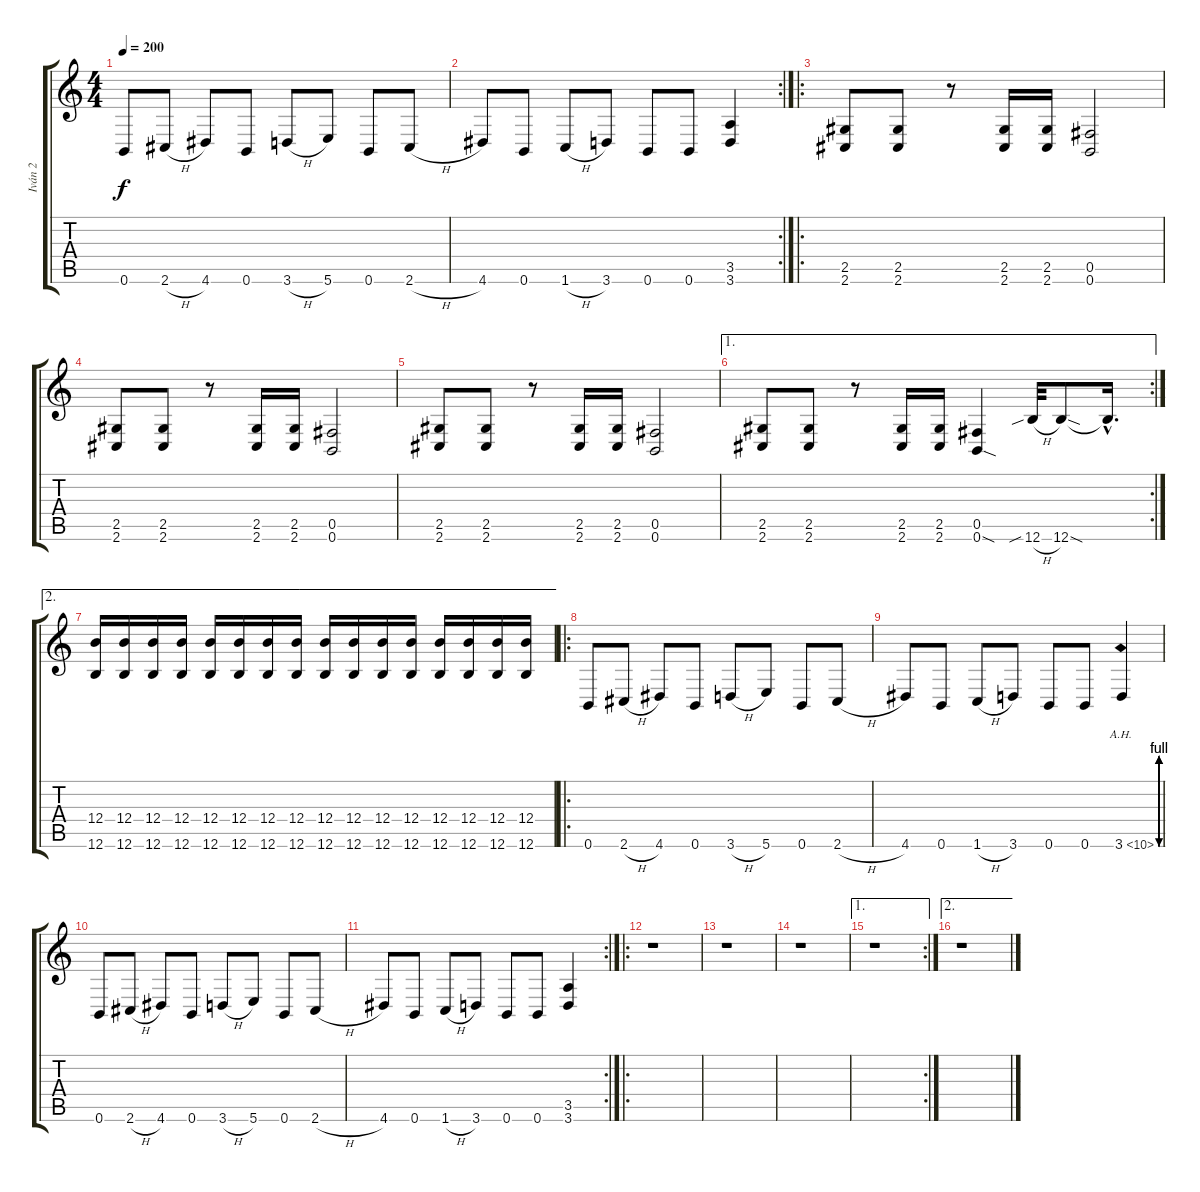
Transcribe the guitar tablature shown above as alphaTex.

\track ("Iván 2" "Iván 2") {instrument distortionguitar}
\staff {score tabs}
\tuning (Db4 Ab3 E3 B2 Gb2 B1) {hide}
\ts (4 4)
\tempo 200
\clef g2
\ks c
0.6.8{dy f instrument distortionguitar} 2.6{h}.8 4.6.8 0.6.8 3.6{h}.8 5.6.8 0.6.8 2.6{h}.8 |
\rc 2
4.6.8 0.6.8 1.6{h}.8 3.6.8 0.6.8 0.6.8 (3.5 3.6).4 |
\ro
(2.5 2.6).8 (2.5 2.6).8 r.8 (2.5 2.6).16 (2.5 2.6).16 (0.5 0.6).2 |
(2.5 2.6).8 (2.5 2.6).8 r.8 (2.5 2.6).16 (2.5 2.6).16 (0.5 0.6).2 |
(2.5 2.6).8 (2.5 2.6).8 r.8 (2.5 2.6).16 (2.5 2.6).16 (0.5 0.6).2 |
\ae 1
\rc 2
(2.5 2.6).8 (2.5 2.6).8 r.8 (2.5 2.6).16 (2.5 2.6).16 (0.5 0.6{sod}).4 12.6{sib h}.32 12.6{sod}.8 12.6{hac t}.16{d} |
\ae 2
(12.4 12.6).16 (12.4 12.6).16 (12.4 12.6).16 (12.4 12.6).16 (12.4 12.6).16 (12.4 12.6).16 (12.4 12.6).16 (12.4 12.6).16 (12.4 12.6).16 (12.4 12.6).16 (12.4 12.6).16 (12.4 12.6).16 (12.4 12.6).16 (12.4 12.6).16 (12.4 12.6).16 (12.4 12.6).16 |
\ro
0.6.8 2.6{h}.8 4.6.8 0.6.8 3.6{h}.8 5.6.8 0.6.8 2.6{h}.8 |
4.6.8 0.6.8 1.6{h}.8 3.6.8 0.6.8 0.6.8 3.6{be (custom 0 0 14 4 30 0 40 4 60 4) ah 7}.4{instrument guitarharmonics} |
0.6.8{instrument distortionguitar} 2.6{h}.8 4.6.8 0.6.8 3.6{h}.8 5.6.8 0.6.8 2.6{h}.8 |
\rc 2
4.6.8 0.6.8 1.6{h}.8 3.6.8 0.6.8 0.6.8 (3.5 3.6).4 |
\ro
r.1 |
r.1 |
r.1 |
\ae 1
\rc 2
r.1 |
\ae 2
r.1
